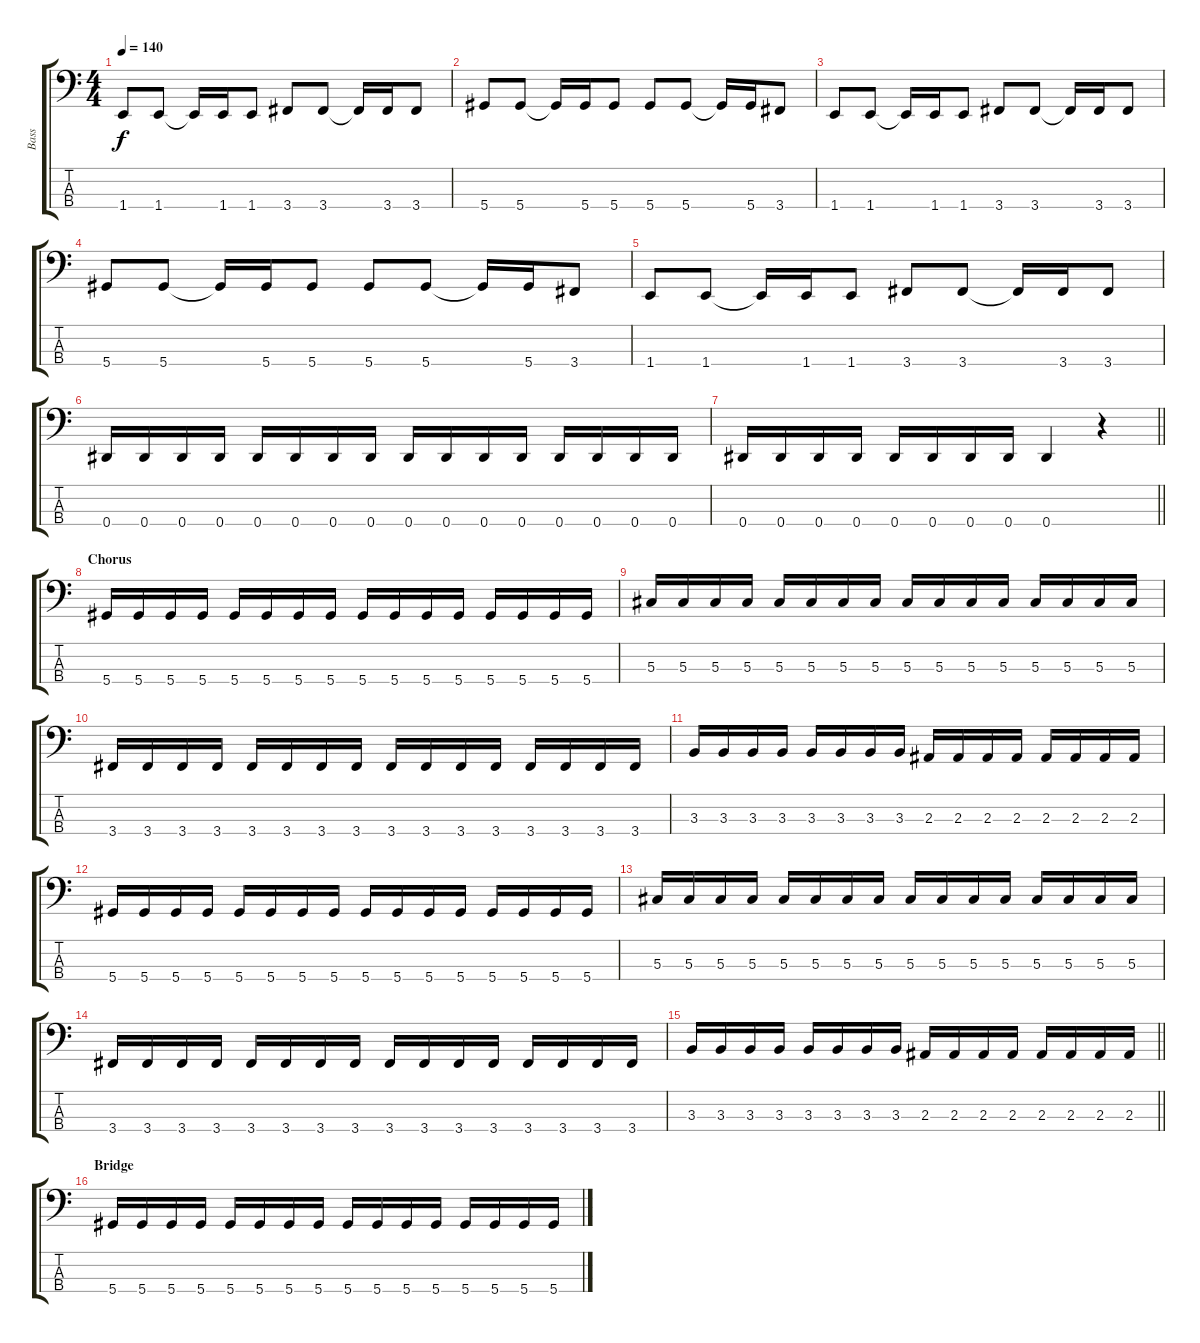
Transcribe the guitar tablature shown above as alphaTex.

\track ("Bass" "Bass") {instrument electricbassfinger}
\staff {score tabs}
\tuning (Gb2 Db2 Ab1 Eb1) {hide}
\ts (4 4)
\tempo 140
\clef f4
\ks c
1.4.8{dy f} 1.4.8 1.4{t}.16 1.4.16 1.4.8 3.4.8 3.4.8 3.4{t}.16 3.4.16 3.4.8 |
5.4.8 5.4.8 5.4{t}.16 5.4.16 5.4.8 5.4.8 5.4.8 5.4{t}.16 5.4.16 3.4.8 |
1.4.8 1.4.8 1.4{t}.16 1.4.16 1.4.8 3.4.8 3.4.8 3.4{t}.16 3.4.16 3.4.8 |
5.4.8 5.4.8 5.4{t}.16 5.4.16 5.4.8 5.4.8 5.4.8 5.4{t}.16 5.4.16 3.4.8 |
1.4.8 1.4.8 1.4{t}.16 1.4.16 1.4.8 3.4.8 3.4.8 3.4{t}.16 3.4.16 3.4.8 |
0.4.16 0.4.16 0.4.16 0.4.16 0.4.16 0.4.16 0.4.16 0.4.16 0.4.16 0.4.16 0.4.16 0.4.16 0.4.16 0.4.16 0.4.16 0.4.16 |
\barLineRight lightlight
0.4.16 0.4.16 0.4.16 0.4.16 0.4.16 0.4.16 0.4.16 0.4.16 0.4.4 r.4 |
\section ("" "Chorus")
5.4.16 5.4.16 5.4.16 5.4.16 5.4.16 5.4.16 5.4.16 5.4.16 5.4.16 5.4.16 5.4.16 5.4.16 5.4.16 5.4.16 5.4.16 5.4.16 |
5.3.16 5.3.16 5.3.16 5.3.16 5.3.16 5.3.16 5.3.16 5.3.16 5.3.16 5.3.16 5.3.16 5.3.16 5.3.16 5.3.16 5.3.16 5.3.16 |
3.4.16 3.4.16 3.4.16 3.4.16 3.4.16 3.4.16 3.4.16 3.4.16 3.4.16 3.4.16 3.4.16 3.4.16 3.4.16 3.4.16 3.4.16 3.4.16 |
3.3.16 3.3.16 3.3.16 3.3.16 3.3.16 3.3.16 3.3.16 3.3.16 2.3.16 2.3.16 2.3.16 2.3.16 2.3.16 2.3.16 2.3.16 2.3.16 |
5.4.16 5.4.16 5.4.16 5.4.16 5.4.16 5.4.16 5.4.16 5.4.16 5.4.16 5.4.16 5.4.16 5.4.16 5.4.16 5.4.16 5.4.16 5.4.16 |
5.3.16 5.3.16 5.3.16 5.3.16 5.3.16 5.3.16 5.3.16 5.3.16 5.3.16 5.3.16 5.3.16 5.3.16 5.3.16 5.3.16 5.3.16 5.3.16 |
3.4.16 3.4.16 3.4.16 3.4.16 3.4.16 3.4.16 3.4.16 3.4.16 3.4.16 3.4.16 3.4.16 3.4.16 3.4.16 3.4.16 3.4.16 3.4.16 |
\barLineRight lightlight
3.3.16 3.3.16 3.3.16 3.3.16 3.3.16 3.3.16 3.3.16 3.3.16 2.3.16 2.3.16 2.3.16 2.3.16 2.3.16 2.3.16 2.3.16 2.3.16 |
\section ("" "Bridge")
5.4.16 5.4.16 5.4.16 5.4.16 5.4.16 5.4.16 5.4.16 5.4.16 5.4.16 5.4.16 5.4.16 5.4.16 5.4.16 5.4.16 5.4.16 5.4.16
